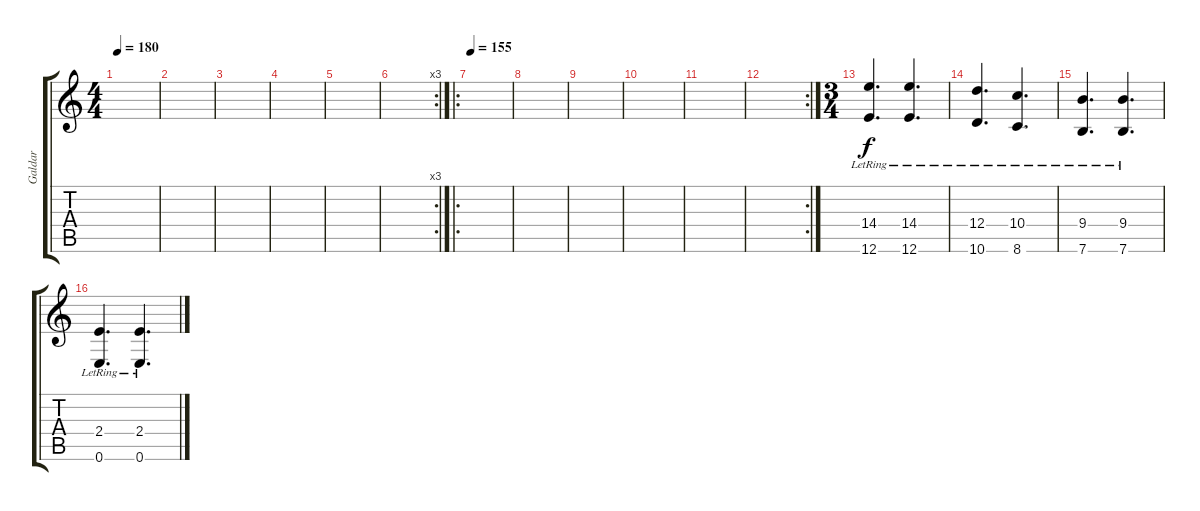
\track ("Galdar" "Galdar") {instrument acousticguitarnylon}
\staff {score tabs}
\tuning (E4 B3 G3 D3 A2 E2) {hide}
\ts (4 4)
\tempo 180
\clef g2
\ks c
|
|
|
|
|
\rc 3
|
\ro
\tempo 155
|
|
|
|
|
\rc 2
|
\ts (3 4)
(14.4{lr} 12.6{lr}).4{d} (14.4{lr} 12.6{lr}).4{d} |
(12.4{lr} 10.6{lr}).4{d} (10.4{lr} 8.6{lr}).4{d} |
(9.4{lr} 7.6{lr}).4{d} (9.4{lr} 7.6{lr}).4{d} |
(2.4{lr} 0.6{lr}).4{d} (2.4{lr} 0.6{lr}).4{d}
